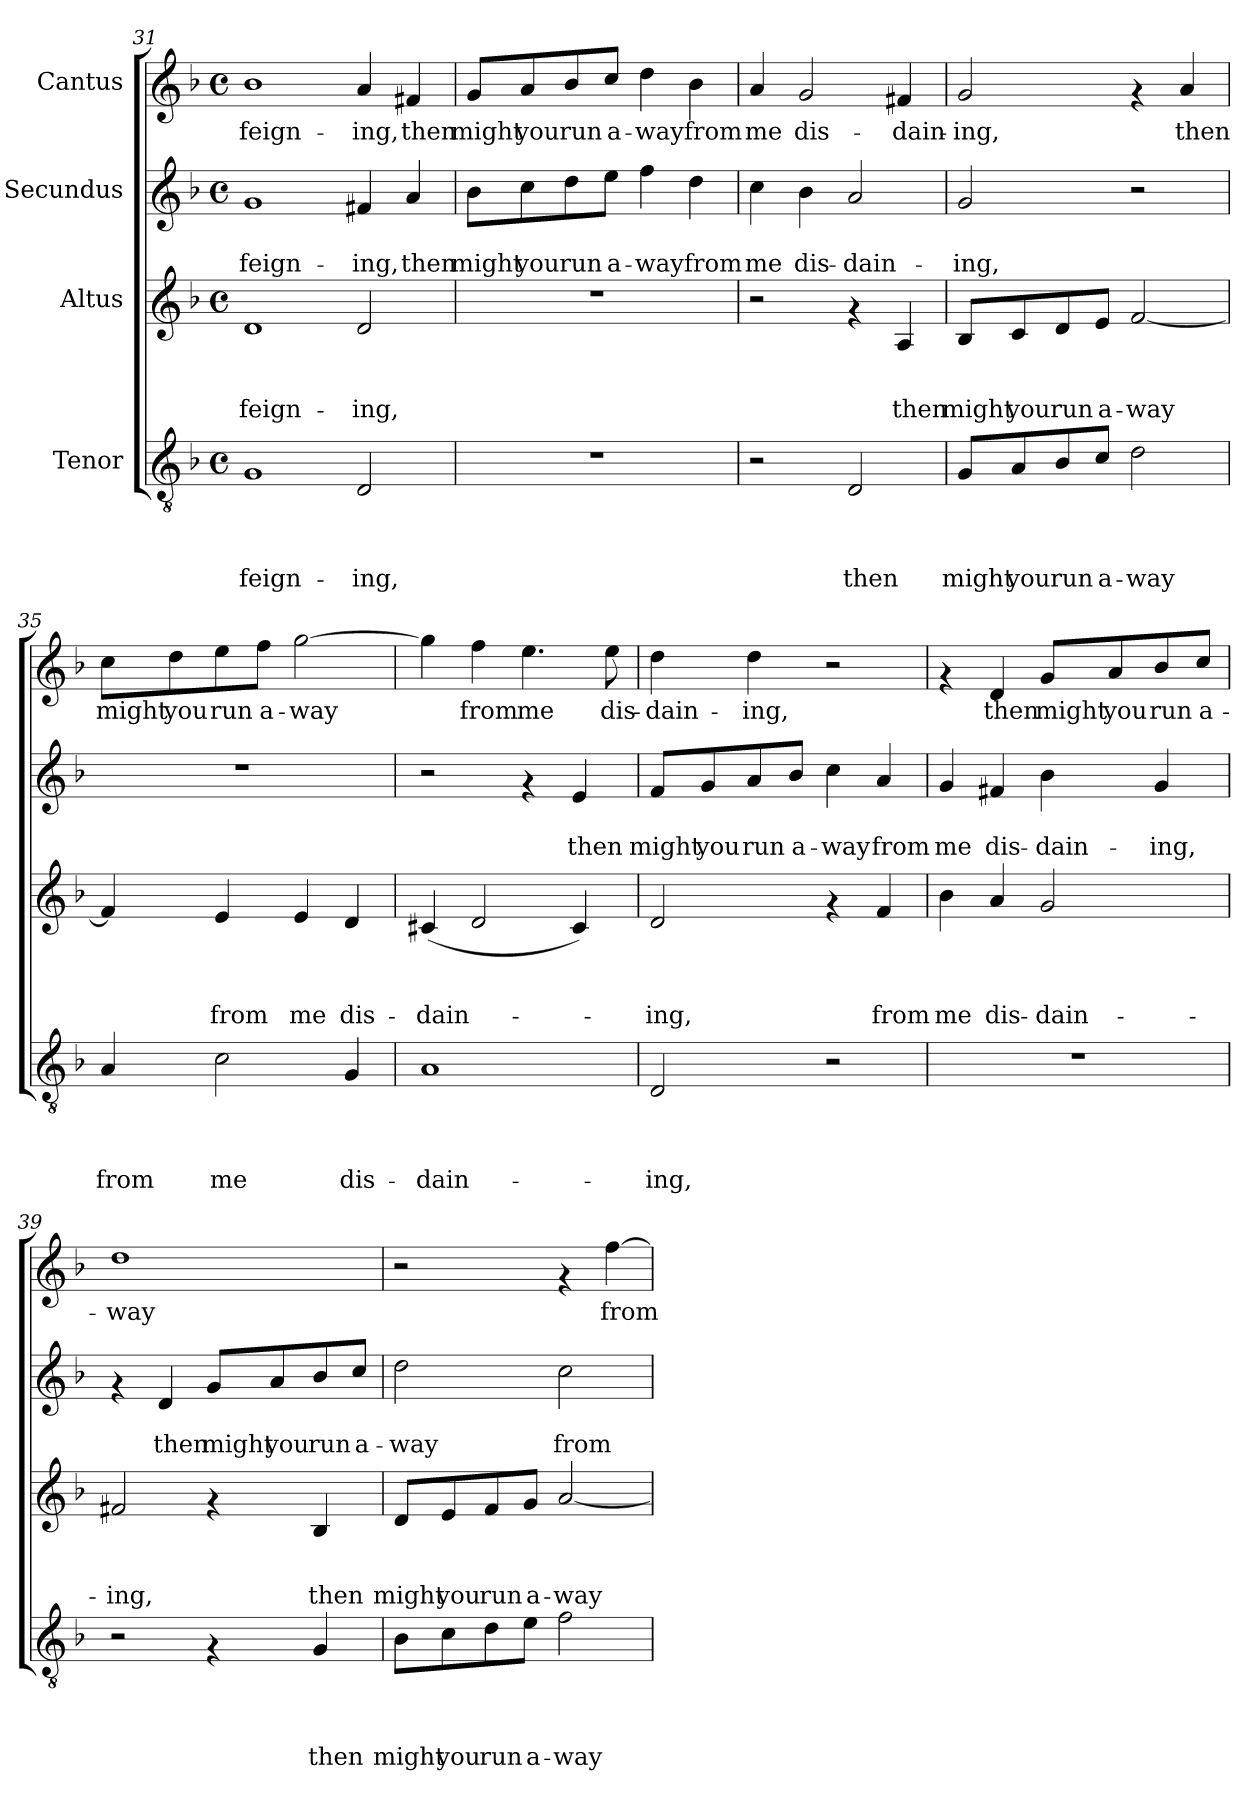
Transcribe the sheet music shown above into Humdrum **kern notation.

**kern	**text	**text	**text	**text	**kern	**text	**text	**text	**kern	**text	**text	**kern	**text
*part4	*part4	*part4	*part4	*part4	*part3	*part3	*part3	*part3	*part2	*part2	*part2	*part1	*part1
*staff4	*staff4	*staff4	*staff4	*staff4	*staff3	*staff3	*staff3	*staff3	*staff2	*staff2	*staff2	*staff1	*staff1
*I"Tenor	*	*	*	*	*I"Altus	*	*	*	*I"Secundus	*	*	*I"Cantus	*
*clefGv2	*	*	*	*	*clefG2	*	*	*	*clefG2	*	*	*clefG2	*
*k[b-]	*	*	*	*	*k[b-]	*	*	*	*k[b-]	*	*	*k[b-]	*
*F:	*	*	*	*	*F:	*	*	*	*F:	*	*	*F:	*
*M4/4	*	*	*	*	*M4/4	*	*	*	*M4/4	*	*	*M4/4	*
*met(c)	*	*	*	*	*met(c)	*	*	*	*met(c)	*	*	*met(c)	*
=31	=31	=31	=31	=31	=31	=31	=31	=31	=31	=31	=31	=31	=31
!	!	!	!	!LO:LY:b	!	!	!	!LO:LY:b	!	!	!LO:LY:b	!	!LO:LY:b
1G	.	.	.	feign-	1d	.	.	feign-	1g	.	feign-	1b-	feign-
!	!	!	!	!LO:LY:b	!	!	!	!LO:LY:b	!	!	!LO:LY:b	!	!LO:LY:b
2D/	.	.	.	-ing,	2d/	.	.	-ing,	4f#X/	.	-ing,	4a/	-ing,
!	!	!	!	!	!	!	!	!	!	!	!LO:LY:b	!	!LO:LY:b
.	.	.	.	.	.	.	.	.	4a/	.	then	4f#X/	then
=32	=32	=32	=32	=32	=32	=32	=32	=32	=32	=32	=32	=32	=32
!	!	!	!	!	!	!	!	!	!	!	!LO:LY:b	!	!LO:LY:b
1r	.	.	.	.	1r	.	.	.	8b-\L	.	might	8g/L	might
!	!	!	!	!	!	!	!	!	!	!	!LO:LY:b	!	!LO:LY:b
.	.	.	.	.	.	.	.	.	8cc\	.	you	8a/	you
!	!	!	!	!	!	!	!	!	!	!	!LO:LY:b	!	!LO:LY:b
.	.	.	.	.	.	.	.	.	8dd\	.	run	8b-/	run
!	!	!	!	!	!	!	!	!	!	!	!LO:LY:b	!	!LO:LY:b
.	.	.	.	.	.	.	.	.	8ee\J	.	a-	8cc/J	a-
!	!	!	!	!	!	!	!	!	!	!	!LO:LY:b	!	!LO:LY:b
.	.	.	.	.	.	.	.	.	4ff\	.	-way	4dd\	-way
!	!	!	!	!	!	!	!	!	!	!	!LO:LY:b	!	!LO:LY:b
.	.	.	.	.	.	.	.	.	4dd\	.	from	4b-\	from
=33	=33	=33	=33	=33	=33	=33	=33	=33	=33	=33	=33	=33	=33
!	!	!	!	!	!	!	!	!	!	!	!LO:LY:b	!	!LO:LY:b
2r	.	.	.	.	2r	.	.	.	4cc\	.	me	4a/	me
!	!	!	!	!	!	!	!	!	!	!	!LO:LY:b	!	!LO:LY:b
.	.	.	.	.	.	.	.	.	4b-\	.	dis-	2g/	dis-
!	!	!	!	!LO:LY:b	!	!	!	!	!	!	!LO:LY:b	!	!
2D/	.	.	.	then	4rf	.	.	.	2a/	.	-dain-	.	.
!	!	!	!	!	!	!	!	!LO:LY:b	!	!	!	!	!LO:LY:b
.	.	.	.	.	4A/	.	.	then	.	.	.	4f#X/	-dain-
!!LO:LB:g=z
=34	=34	=34	=34	=34	=34	=34	=34	=34	=34	=34	=34	=34	=34
!	!	!	!	!LO:LY:b	!	!	!	!LO:LY:b	!	!	!LO:LY:b	!	!LO:LY:b
8G/L	.	.	.	might	8B-/L	.	.	might	2g/	.	-ing,	2g/	-ing,
!	!	!	!	!LO:LY:b	!	!	!	!LO:LY:b	!	!	!	!	!
8A/	.	.	.	you	8c/	.	.	you	.	.	.	.	.
!	!	!	!	!LO:LY:b	!	!	!	!LO:LY:b	!	!	!	!	!
8B-/	.	.	.	run	8d/	.	.	run	.	.	.	.	.
!	!	!	!	!LO:LY:b	!	!	!	!LO:LY:b	!	!	!	!	!
8c/J	.	.	.	a-	8e/J	.	.	a-	.	.	.	.	.
!	!	!	!	!LO:LY:b	!	!	!	!LO:LY:b	!	!	!	!	!
2d\	.	.	.	-way	[<2f/	.	.	-way	2r	.	.	4rf	.
!	!	!	!	!	!	!	!	!	!	!	!	!	!LO:LY:b
.	.	.	.	.	.	.	.	.	.	.	.	4a/	then
=35	=35	=35	=35	=35	=35	=35	=35	=35	=35	=35	=35	=35	=35
!	!	!	!	!LO:LY:b	!	!	!	!	!	!	!	!	!LO:LY:b
4A/	.	.	.	from	4f/]	.	.	.	1r	.	.	8cc\L	might
!	!	!	!	!	!	!	!	!	!	!	!	!	!LO:LY:b
.	.	.	.	.	.	.	.	.	.	.	.	8dd\	you
!	!	!	!	!LO:LY:b	!	!	!	!LO:LY:b	!	!	!	!	!LO:LY:b
2c\	.	.	.	me	4e/	.	.	from	.	.	.	8ee\	run
!	!	!	!	!	!	!	!	!	!	!	!	!	!LO:LY:b
.	.	.	.	.	.	.	.	.	.	.	.	8ff\J	a-
!	!	!	!	!	!	!	!	!LO:LY:b	!	!	!	!	!LO:LY:b
.	.	.	.	.	4e/	.	.	me	.	.	.	[>2gg\	-way
!	!	!	!	!LO:LY:b	!	!	!	!LO:LY:b	!	!	!	!	!
4G/	.	.	.	dis-	4d/	.	.	dis-	.	.	.	.	.
=36	=36	=36	=36	=36	=36	=36	=36	=36	=36	=36	=36	=36	=36
!	!	!	!	!LO:LY:b	!	!	!	!LO:LY:b	!	!	!	!	!
1A	.	.	.	-dain-	(<4c#X/	.	.	-dain-	2r	.	.	4gg\]	.
!	!	!	!	!	!	!	!	!	!	!	!	!	!LO:LY:b
.	.	.	.	.	2d/	.	.	.	.	.	.	4ff\	from
!	!	!	!	!	!	!	!	!	!	!	!	!	!LO:LY:b
.	.	.	.	.	.	.	.	.	4rf	.	.	4.ee\	me
!	!	!	!	!	!	!	!	!	!	!	!LO:LY:b	!	!
.	.	.	.	.	4c#/)	.	.	.	4e/	.	then	.	.
!	!	!	!	!	!	!	!	!	!	!	!	!	!LO:LY:b
.	.	.	.	.	.	.	.	.	.	.	.	8ee\	dis-
=37	=37	=37	=37	=37	=37	=37	=37	=37	=37	=37	=37	=37	=37
!	!	!	!	!LO:LY:b	!	!	!	!LO:LY:b	!	!	!LO:LY:b	!	!LO:LY:b
2D/	.	.	.	-ing,	2d/	.	.	-ing,	8f/L	.	might	4dd\	-dain-
!	!	!	!	!	!	!	!	!	!	!	!LO:LY:b	!	!
.	.	.	.	.	.	.	.	.	8g/	.	you	.	.
!	!	!	!	!	!	!	!	!	!	!	!LO:LY:b	!	!LO:LY:b
.	.	.	.	.	.	.	.	.	8a/	.	run	4dd\	-ing,
!	!	!	!	!	!	!	!	!	!	!	!LO:LY:b	!	!
.	.	.	.	.	.	.	.	.	8b-/J	.	a-	.	.
!	!	!	!	!	!	!	!	!	!	!	!LO:LY:b	!	!
2r	.	.	.	.	4rf	.	.	.	4cc\	.	-way	2r	.
!	!	!	!	!	!	!	!	!LO:LY:b	!	!	!LO:LY:b	!	!
.	.	.	.	.	4f/	.	.	from	4a/	.	from	.	.
!!LO:PB:g=z
=38	=38	=38	=38	=38	=38	=38	=38	=38	=38	=38	=38	=38	=38
!	!	!	!	!	!	!	!	!LO:LY:b	!	!	!LO:LY:b	!	!
1r	.	.	.	.	4b-\	.	.	me	4g/	.	me	4rf	.
!	!	!	!	!	!	!	!	!LO:LY:b	!	!	!LO:LY:b	!	!LO:LY:b
.	.	.	.	.	4a/	.	.	dis-	4f#X/	.	dis-	4d/	then
!	!	!	!	!	!	!	!	!LO:LY:b	!	!	!LO:LY:b	!	!LO:LY:b
.	.	.	.	.	2g/	.	.	-dain-	4b-\	.	-dain-	8g/L	might
!	!	!	!	!	!	!	!	!	!	!	!	!	!LO:LY:b
.	.	.	.	.	.	.	.	.	.	.	.	8a/	you
!	!	!	!	!	!	!	!	!	!	!	!LO:LY:b	!	!LO:LY:b
.	.	.	.	.	.	.	.	.	4g/	.	-ing,	8b-/	run
!	!	!	!	!	!	!	!	!	!	!	!	!	!LO:LY:b
.	.	.	.	.	.	.	.	.	.	.	.	8cc/J	a-
=39	=39	=39	=39	=39	=39	=39	=39	=39	=39	=39	=39	=39	=39
!	!	!	!	!	!	!	!	!LO:LY:b	!	!	!	!	!LO:LY:b
2r	.	.	.	.	2f#X/	.	.	-ing,	4rf	.	.	1dd	-way
!	!	!	!	!	!	!	!	!	!	!	!LO:LY:b	!	!
.	.	.	.	.	.	.	.	.	4d/	.	then	.	.
!	!	!	!	!	!	!	!	!	!	!	!LO:LY:b	!	!
4rF	.	.	.	.	4rf	.	.	.	8g/L	.	might	.	.
!	!	!	!	!	!	!	!	!	!	!	!LO:LY:b	!	!
.	.	.	.	.	.	.	.	.	8a/	.	you	.	.
!	!	!	!	!LO:LY:b	!	!	!	!LO:LY:b	!	!	!LO:LY:b	!	!
4G/	.	.	.	then	4B-/	.	.	then	8b-/	.	run	.	.
!	!	!	!	!	!	!	!	!	!	!	!LO:LY:b	!	!
.	.	.	.	.	.	.	.	.	8cc/J	.	a-	.	.
=40	=40	=40	=40	=40	=40	=40	=40	=40	=40	=40	=40	=40	=40
!	!	!	!	!LO:LY:b	!	!	!	!LO:LY:b	!	!	!LO:LY:b	!	!
8B-\L	.	.	.	might	8d/L	.	.	might	2dd\	.	-way	2r	.
!	!	!	!	!LO:LY:b	!	!	!	!LO:LY:b	!	!	!	!	!
8c\	.	.	.	you	8e/	.	.	you	.	.	.	.	.
!	!	!	!	!LO:LY:b	!	!	!	!LO:LY:b	!	!	!	!	!
8d\	.	.	.	run	8f/	.	.	run	.	.	.	.	.
!	!	!	!	!LO:LY:b	!	!	!	!LO:LY:b	!	!	!	!	!
8e\J	.	.	.	a-	8g/J	.	.	a-	.	.	.	.	.
!	!	!	!	!LO:LY:b	!	!	!	!LO:LY:b	!	!	!LO:LY:b	!	!
2f\	.	.	.	-way	[<2a/	.	.	-way	2cc\	.	from	4rf	.
!	!	!	!	!	!	!	!	!	!	!	!	!	!LO:LY:b
.	.	.	.	.	.	.	.	.	.	.	.	[>4ff\	from
=	=	=	=	=	=	=	=	=	=	=	=	=	=
*-	*-	*-	*-	*-	*-	*-	*-	*-	*-	*-	*-	*-	*-
